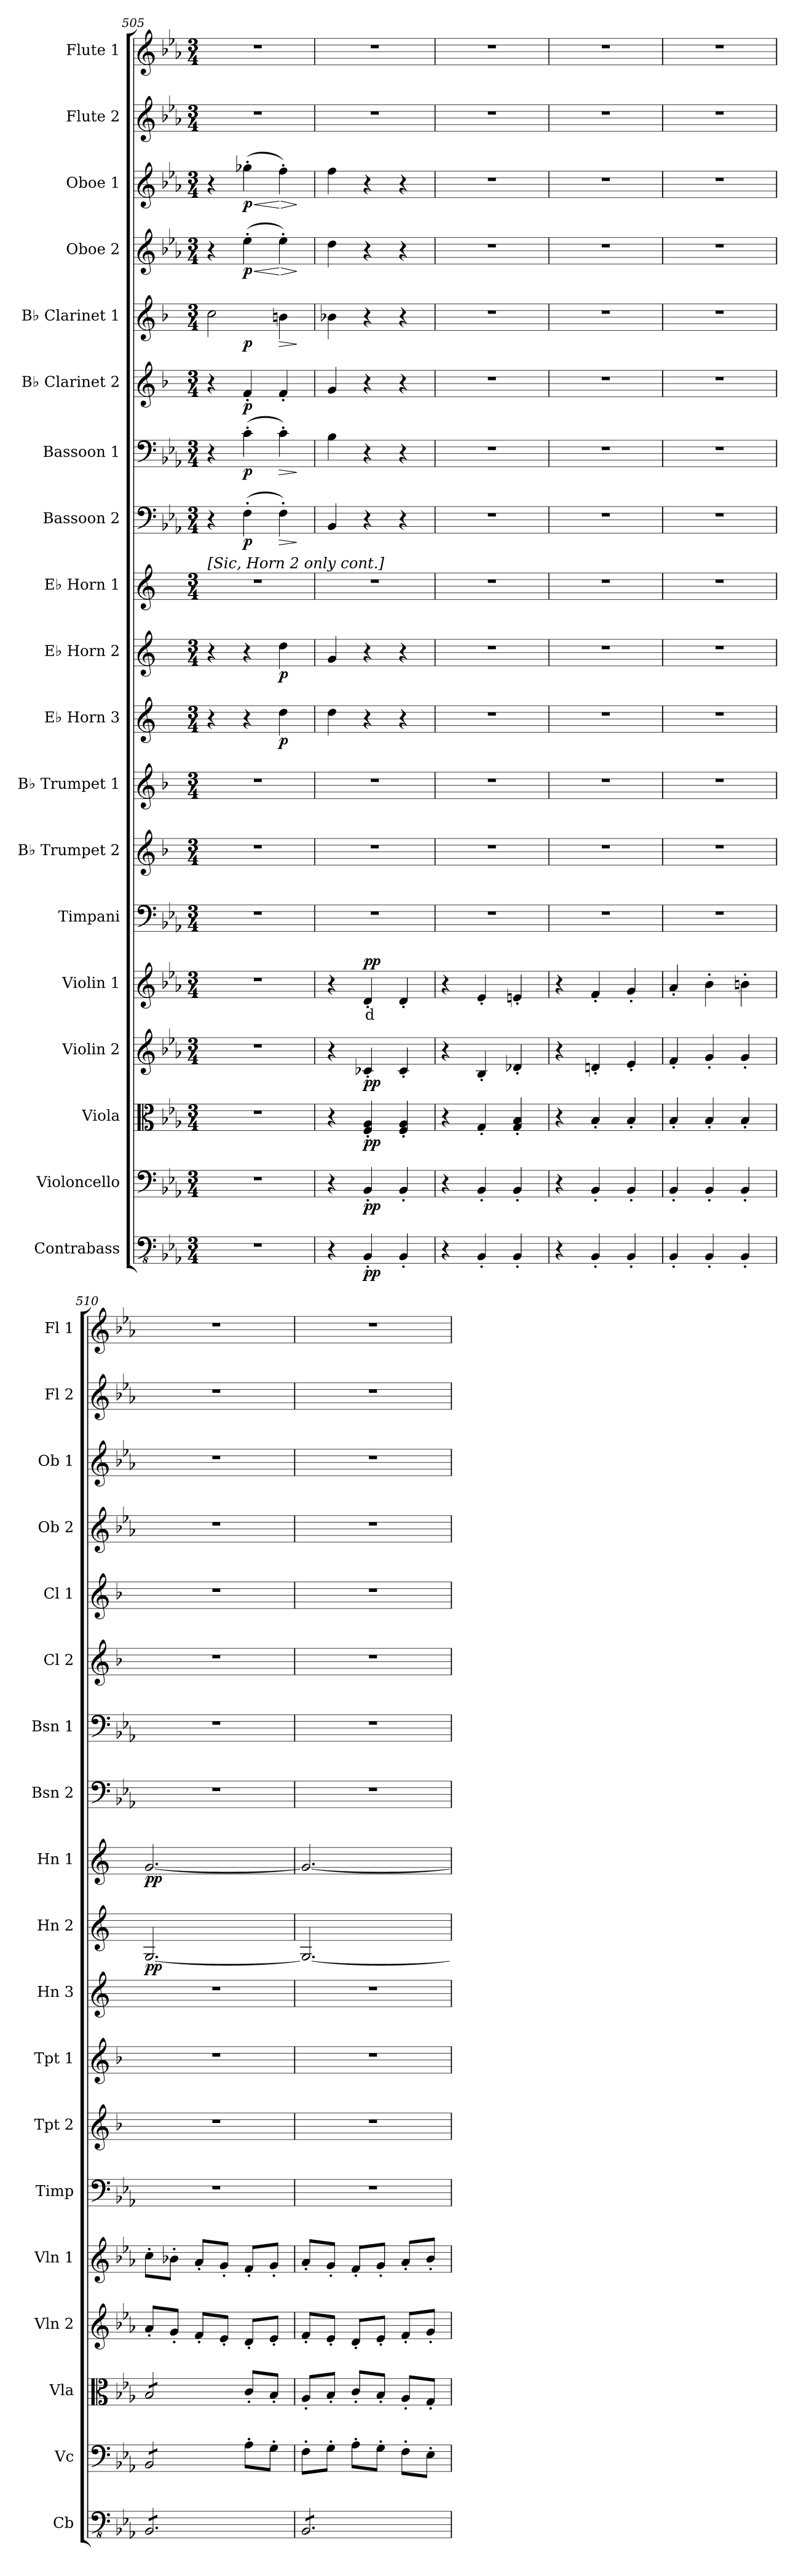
**kern	**dynam	**kern	**dynam	**kern	**dynam	**kern	**dynam	**kern	**text	**dynam	**kern	**kern	**kern	**kern	**dynam	**kern	**dynam	**kern	**dynam	**kern	**dynam	**kern	**dynam	**kern	**dynam	**kern	**dynam	**kern	**dynam	**kern	**dynam	**kern	**kern
*part19	*part19	*part18	*part18	*part17	*part17	*part16	*part16	*part15	*part15	*part15	*part14	*part13	*part12	*part11	*part11	*part10	*part10	*part9	*part9	*part8	*part8	*part7	*part7	*part6	*part6	*part5	*part5	*part4	*part4	*part3	*part3	*part2	*part1
*staff19	*staff19	*staff18	*staff18	*staff17	*staff17	*staff16	*staff16	*staff15	*staff15	*staff15	*staff14	*staff13	*staff12	*staff11	*staff11	*staff10	*staff10	*staff9	*staff9	*staff8	*staff8	*staff7	*staff7	*staff6	*staff6	*staff5	*staff5	*staff4	*staff4	*staff3	*staff3	*staff2	*staff1
*I"Contrabass	*	*I"Violoncello	*	*I"Viola	*	*I"Violin 2	*	*I"Violin 1	*	*	*I"Timpani	*I"B♭ Trumpet 2	*I"B♭ Trumpet 1	*I"E♭ Horn 3	*	*I"E♭ Horn 2	*	*I"E♭ Horn 1	*	*I"Bassoon 2	*	*I"Bassoon 1	*	*I"B♭ Clarinet 2	*	*I"B♭ Clarinet 1	*	*I"Oboe 2	*	*I"Oboe 1	*	*I"Flute 2	*I"Flute 1
*I'Cb	*	*I'Vc	*	*I'Vla	*	*I'Vln 2	*	*I'Vln 1	*	*	*I'Timp	*I'Tpt 2	*I'Tpt 1	*I'Hn 3	*	*I'Hn 2	*	*I'Hn 1	*	*I'Bsn 2	*	*I'Bsn 1	*	*I'Cl 2	*	*I'Cl 1	*	*I'Ob 2	*	*I'Ob 1	*	*I'Fl 2	*I'Fl 1
*clefFv4	*	*clefF4	*	*clefC3	*	*clefG2	*	*clefG2	*	*	*clefF4	*clefG2	*clefG2	*clefG2	*	*clefG2	*	*clefG2	*	*clefF4	*	*clefF4	*	*clefG2	*	*clefG2	*	*clefG2	*	*clefG2	*	*clefG2	*clefG2
*	*	*	*	*	*	*	*	*	*	*	*	*ITrd1c2	*ITrd1c2	*ITrd5c9	*	*ITrd5c9	*	*ITrd5c9	*	*	*	*	*	*ITrd1c2	*	*ITrd1c2	*	*	*	*	*	*	*
*k[b-e-a-]	*	*k[b-e-a-]	*	*k[b-e-a-]	*	*k[b-e-a-]	*	*k[b-e-a-]	*	*	*k[b-e-a-]	*k[b-e-a-]	*k[b-e-a-]	*k[b-e-a-]	*	*k[b-e-a-]	*	*k[b-e-a-]	*	*k[b-e-a-]	*	*k[b-e-a-]	*	*k[b-e-a-]	*	*k[b-e-a-]	*	*k[b-e-a-]	*	*k[b-e-a-]	*	*k[b-e-a-]	*k[b-e-a-]
*M3/4	*	*M3/4	*	*M3/4	*	*M3/4	*	*M3/4	*	*	*M3/4	*M3/4	*M3/4	*M3/4	*	*M3/4	*	*M3/4	*	*M3/4	*	*M3/4	*	*M3/4	*	*M3/4	*	*M3/4	*	*M3/4	*	*M3/4	*M3/4
=505	=505	=505	=505	=505	=505	=505	=505	=505	=505	=505	=505	=505	=505	=505	=505	=505	=505	=505	=505	=505	=505	=505	=505	=505	=505	=505	=505	=505	=505	=505	=505	=505	=505
*	*	*	*	*	*	*	*	*	*	*	*	*	*	*	*	*	*	*	*	*	*	*	*	*	*	*^	*	*	*	*	*	*	*
!	!	!	!	!	!	!	!	!	!	!	!	!	!	!	!	!	!	!LO:TX:a:t=[Sic, Horn 2 only cont.]	!	!	!	!	!	!	!	!	!	!	!	!	!	!	!	!
2.r	.	2.r	.	2.r	.	2.r	.	2.r	.	.	2.r	2.r	2.r	4r	.	4r	.	2.r	.	4r	.	4r	.	4r	.	2b-\	4ryy	.	4r	.	4r	.	2.r	2.r
!	!	!	!	!	!	!	!	!	!	!	!	!	!	!	!	!	!	!	!	!	!LO:DY:b	!	!LO:DY:b	!	!LO:DY:b	!	!	!LO:DY:b	!	!LO:HP:b	!	!LO:HP:b	!	!
!	!	!	!	!	!	!	!	!	!	!	!	!	!	!	!	!	!	!	!	!	!	!	!	!	!	!	!	!	!	!LO:DY:n=1:b	!	!LO:DY:n=1:b	!	!
.	.	.	.	.	.	.	.	.	.	.	.	.	.	4r	.	4r	.	.	.	(4F'\	p	(4c'\	p	4e-'/	p	.	2ryy	p	(4ee-'\	< p	(4gg-X'\	< p	.	.
!	!	!	!	!	!	!	!	!	!	!	!	!	!	!	!LO:DY:b	!	!LO:DY:b	!	!	!	!LO:HP:b	!	!LO:HP:b	!	!	!	!	!LO:HP:b	!	!LO:HP:n=1:b	!	!LO:HP:n=1:b	!	!
.	.	.	.	.	.	.	.	.	.	.	.	.	.	4f\	p	4f\	p	.	.	4F'\)	>	4c'\)	>	4e-'/	.	4an\	.	>	4ee-'\)	[ >	4ff'\)	[ >	.	.
.	.	.	.	.	.	.	.	.	.	.	.	.	.	.	.	.	.	.	.	.	]	.	]	.	.	.	.	]	.	]	.	]	.	.
*	*	*	*	*	*	*	*	*	*	*	*	*	*	*	*	*	*	*	*	*	*	*	*	*	*	*v	*v	*	*	*	*	*	*	*
=506	=506	=506	=506	=506	=506	=506	=506	=506	=506	=506	=506	=506	=506	=506	=506	=506	=506	=506	=506	=506	=506	=506	=506	=506	=506	=506	=506	=506	=506	=506	=506	=506	=506
4r	.	4r	.	4r	.	4r	.	4r	.	.	2.r	2.r	2.r	4f\	.	4B-/	.	2.r	.	4BB-/	.	4B-\	.	4f/	.	4a-X\	.	4dd\	.	4ff\	.	2.r	2.r
!	!LO:DY:b	!	!LO:DY:b	!	!LO:DY:b	!	!LO:DY:b	!	!LO:LY:b:color=#FF0000	!LO:DY:b	!	!	!	!	!	!	!	!	!	!	!	!	!	!	!	!	!	!	!	!	!	!	!
4BBB-'/	pp	4BB-'/	pp	4F/' 4A-/'	pp	4c-X'/	pp	4d'/	d	pp	.	.	.	4r	.	4r	.	.	.	4r	.	4r	.	4r	.	4r	.	4r	.	4r	.	.	.
4BBB-'/	.	4BB-'/	.	4F/' 4A-/'	.	4c-'/	.	4d'/	.	.	.	.	.	4r	.	4r	.	.	.	4r	.	4r	.	4r	.	4r	.	4r	.	4r	.	.	.
=507	=507	=507	=507	=507	=507	=507	=507	=507	=507	=507	=507	=507	=507	=507	=507	=507	=507	=507	=507	=507	=507	=507	=507	=507	=507	=507	=507	=507	=507	=507	=507	=507	=507
4r	.	4r	.	4r	.	4r	.	4r	.	.	2.r	2.r	2.r	2.r	.	2.r	.	2.r	.	2.r	.	2.r	.	2.r	.	2.r	.	2.r	.	2.r	.	2.r	2.r
4BBB-'/	.	4BB-'/	.	4G'/	.	4B-'/	.	4e-'/	.	.	.	.	.	.	.	.	.	.	.	.	.	.	.	.	.	.	.	.	.	.	.	.	.
4BBB-'/	.	4BB-'/	.	4G/' 4B-/'	.	4d-X'/	.	4en'/	.	.	.	.	.	.	.	.	.	.	.	.	.	.	.	.	.	.	.	.	.	.	.	.	.
=508	=508	=508	=508	=508	=508	=508	=508	=508	=508	=508	=508	=508	=508	=508	=508	=508	=508	=508	=508	=508	=508	=508	=508	=508	=508	=508	=508	=508	=508	=508	=508	=508	=508
4r	.	4r	.	4r	.	4r	.	4r	.	.	2.r	2.r	2.r	2.r	.	2.r	.	2.r	.	2.r	.	2.r	.	2.r	.	2.r	.	2.r	.	2.r	.	2.r	2.r
4BBB-'/	.	4BB-'/	.	4B-'/	.	4dn'/	.	4f'/	.	.	.	.	.	.	.	.	.	.	.	.	.	.	.	.	.	.	.	.	.	.	.	.	.
4BBB-'/	.	4BB-'/	.	4B-'/	.	4e-'/	.	4g'/	.	.	.	.	.	.	.	.	.	.	.	.	.	.	.	.	.	.	.	.	.	.	.	.	.
=509	=509	=509	=509	=509	=509	=509	=509	=509	=509	=509	=509	=509	=509	=509	=509	=509	=509	=509	=509	=509	=509	=509	=509	=509	=509	=509	=509	=509	=509	=509	=509	=509	=509
4BBB-'/	.	4BB-'/	.	4B-'/	.	4f'/	.	4a-'/	.	.	2.r	2.r	2.r	2.r	.	2.r	.	2.r	.	2.r	.	2.r	.	2.r	.	2.r	.	2.r	.	2.r	.	2.r	2.r
4BBB-'/	.	4BB-'/	.	4B-'/	.	4g'/	.	4b-'\	.	.	.	.	.	.	.	.	.	.	.	.	.	.	.	.	.	.	.	.	.	.	.	.	.
4BBB-'/	.	4BB-'/	.	4B-'/	.	4g'/	.	4bn'\	.	.	.	.	.	.	.	.	.	.	.	.	.	.	.	.	.	.	.	.	.	.	.	.	.
=510	=510	=510	=510	=510	=510	=510	=510	=510	=510	=510	=510	=510	=510	=510	=510	=510	=510	=510	=510	=510	=510	=510	=510	=510	=510	=510	=510	=510	=510	=510	=510	=510	=510
!	!	!	!	!	!	!	!	!	!	!	!	!	!	!	!	!	!LO:DY:b	!	!LO:DY:b	!	!	!	!	!	!	!	!	!	!	!	!	!	!
*tremolo	*	*	*	*	*	*	*	*	*	*	*	*	*	*	*	*	*	*	*	*	*	*	*	*	*	*	*	*	*	*	*	*	*
*	*	*tremolo	*	*	*	*	*	*	*	*	*	*	*	*	*	*	*	*	*	*	*	*	*	*	*	*	*	*	*	*	*	*	*
*	*	*	*	*tremolo	*	*	*	*	*	*	*	*	*	*	*	*	*	*	*	*	*	*	*	*	*	*	*	*	*	*	*	*	*
8BBB-/L	.	8BB-/L	.	8B-/L	.	8a-'/L	.	8cc'\L	.	.	2.r	2.r	2.r	2.r	.	[2.BB-/	pp	[2.B-/	pp	2.r	.	2.r	.	2.r	.	2.r	.	2.r	.	2.r	.	2.r	2.r
8BBB-/	.	8BB-/	.	8B-/	.	8g'/J	.	8b-X'\J	.	.	.	.	.	.	.	.	.	.	.	.	.	.	.	.	.	.	.	.	.	.	.	.	.
8BBB-/	.	8BB-/	.	8B-/	.	8f'/L	.	8a-'/L	.	.	.	.	.	.	.	.	.	.	.	.	.	.	.	.	.	.	.	.	.	.	.	.	.
8BBB-/	.	8BB-/J	.	8B-/J	.	8e-'/J	.	8g'/J	.	.	.	.	.	.	.	.	.	.	.	.	.	.	.	.	.	.	.	.	.	.	.	.	.
*	*	*	*	*Xtremolo	*	*	*	*	*	*	*	*	*	*	*	*	*	*	*	*	*	*	*	*	*	*	*	*	*	*	*	*	*
*	*	*Xtremolo	*	*	*	*	*	*	*	*	*	*	*	*	*	*	*	*	*	*	*	*	*	*	*	*	*	*	*	*	*	*	*
8BBB-/	.	8A-'\L	.	8c'/L	.	8d'/L	.	8f'/L	.	.	.	.	.	.	.	.	.	.	.	.	.	.	.	.	.	.	.	.	.	.	.	.	.
8BBB-/J	.	8G'\J	.	8B-'/J	.	8e-'/J	.	8g'/J	.	.	.	.	.	.	.	.	.	.	.	.	.	.	.	.	.	.	.	.	.	.	.	.	.
=511	=511	=511	=511	=511	=511	=511	=511	=511	=511	=511	=511	=511	=511	=511	=511	=511	=511	=511	=511	=511	=511	=511	=511	=511	=511	=511	=511	=511	=511	=511	=511	=511	=511
8BBB-/L	.	8F'\L	.	8A-'/L	.	8f'/L	.	8a-'/L	.	.	2.r	2.r	2.r	2.r	.	2.BB-/_	.	2.B-/_	.	2.r	.	2.r	.	2.r	.	2.r	.	2.r	.	2.r	.	2.r	2.r
8BBB-/	.	8G'\J	.	8B-'/J	.	8e-'/J	.	8g'/J	.	.	.	.	.	.	.	.	.	.	.	.	.	.	.	.	.	.	.	.	.	.	.	.	.
8BBB-/	.	8A-'\L	.	8c'/L	.	8d'/L	.	8f'/L	.	.	.	.	.	.	.	.	.	.	.	.	.	.	.	.	.	.	.	.	.	.	.	.	.
8BBB-/	.	8G'\J	.	8B-'/J	.	8e-'/J	.	8g'/J	.	.	.	.	.	.	.	.	.	.	.	.	.	.	.	.	.	.	.	.	.	.	.	.	.
8BBB-/	.	8F'\L	.	8A-'/L	.	8f'/L	.	8a-'/L	.	.	.	.	.	.	.	.	.	.	.	.	.	.	.	.	.	.	.	.	.	.	.	.	.
8BBB-/J	.	8E-'\J	.	8G'/J	.	8g'/J	.	8b-'/J	.	.	.	.	.	.	.	.	.	.	.	.	.	.	.	.	.	.	.	.	.	.	.	.	.
*Xtremolo	*	*	*	*	*	*	*	*	*	*	*	*	*	*	*	*	*	*	*	*	*	*	*	*	*	*	*	*	*	*	*	*	*
=	=	=	=	=	=	=	=	=	=	=	=	=	=	=	=	=	=	=	=	=	=	=	=	=	=	=	=	=	=	=	=	=	=
*-	*-	*-	*-	*-	*-	*-	*-	*-	*-	*-	*-	*-	*-	*-	*-	*-	*-	*-	*-	*-	*-	*-	*-	*-	*-	*-	*-	*-	*-	*-	*-	*-	*-
